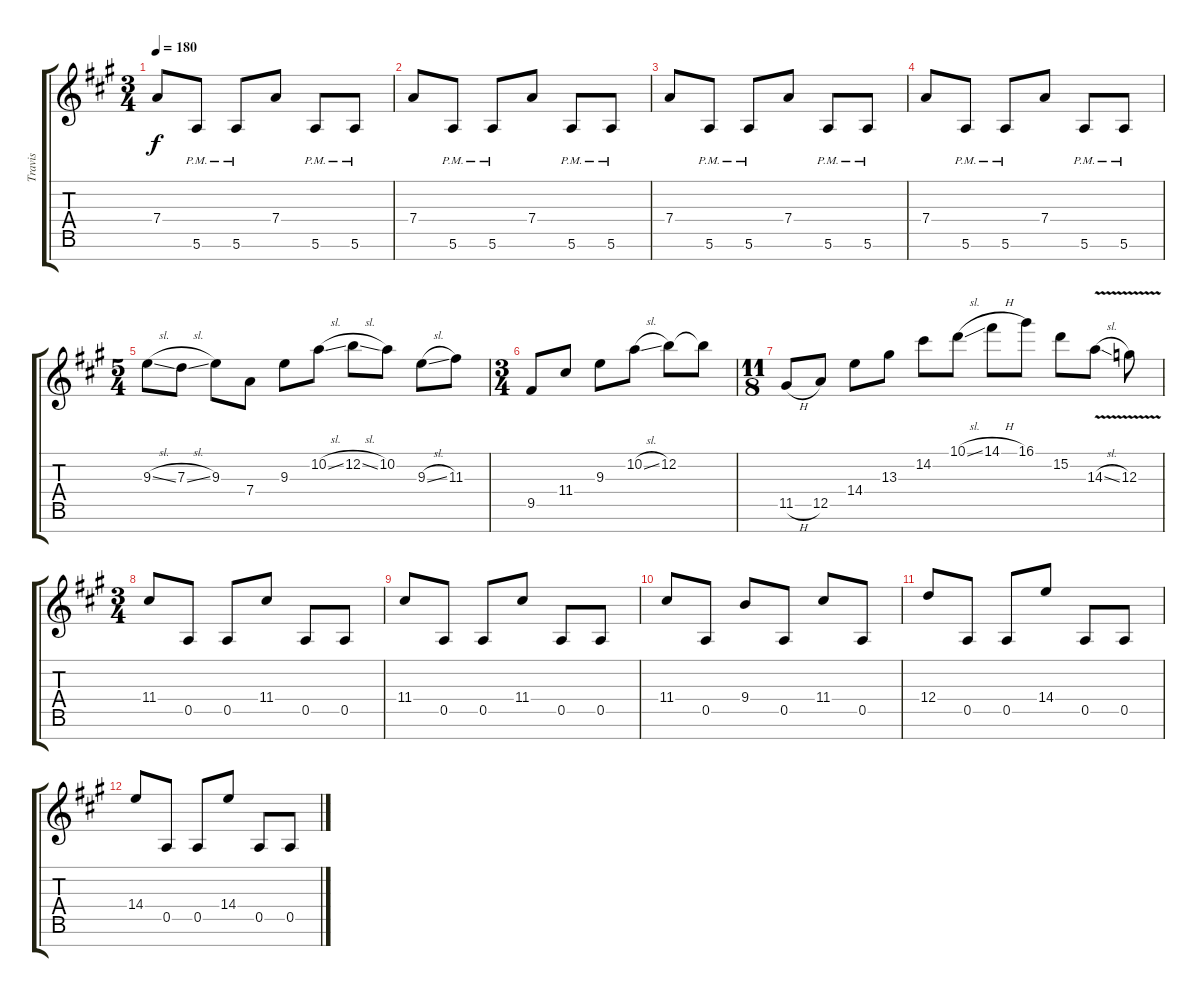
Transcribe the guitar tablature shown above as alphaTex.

\track ("Travis" "Travis") {instrument distortionguitar}
\staff {score tabs}
\tuning (E4 B3 G3 D3 A2 E2 B1) {hide}
\ts (3 4)
\tempo 180
\clef g2
\ks a
7.4.8{dy f} 5.6{pm}.8 5.6{pm}.8 7.4.8 5.6{pm}.8 5.6{pm}.8 |
7.4.8 5.6{pm}.8 5.6{pm}.8 7.4.8 5.6{pm}.8 5.6{pm}.8 |
7.4.8 5.6{pm}.8 5.6{pm}.8 7.4.8 5.6{pm}.8 5.6{pm}.8 |
7.4.8 5.6{pm}.8 5.6{pm}.8 7.4.8 5.6{pm}.8 5.6{pm}.8 |
\ts (5 4)
9.3{sl}.8 7.3{sl}.8 9.3.8 7.4.8 9.3.8 10.2{sl}.8 12.2{sl}.8 10.2.8 9.3{sl}.8 11.3.8 |
\ts (3 4)
9.5.8 11.4.8 9.3.8 10.2{sl}.8 12.2.8 12.2{t}.8 |
\ts (11 8)
11.5{h}.8 12.5.8 14.4.8 13.3.8 14.2.8 10.1{sl}.8 14.1{h}.8 16.1.8 15.2.8 14.3{v sl}.8 12.3{v}.8 |
\ts (3 4)
11.4.8 0.5.8 0.5.8 11.4.8 0.5.8 0.5.8 |
11.4.8 0.5.8 0.5.8 11.4.8 0.5.8 0.5.8 |
11.4.8 0.5.8 9.4.8 0.5.8 11.4.8 0.5.8 |
12.4.8 0.5.8 0.5.8 14.4.8 0.5.8 0.5.8 |
14.4.8 0.5.8 0.5.8 14.4.8 0.5.8 0.5.8
